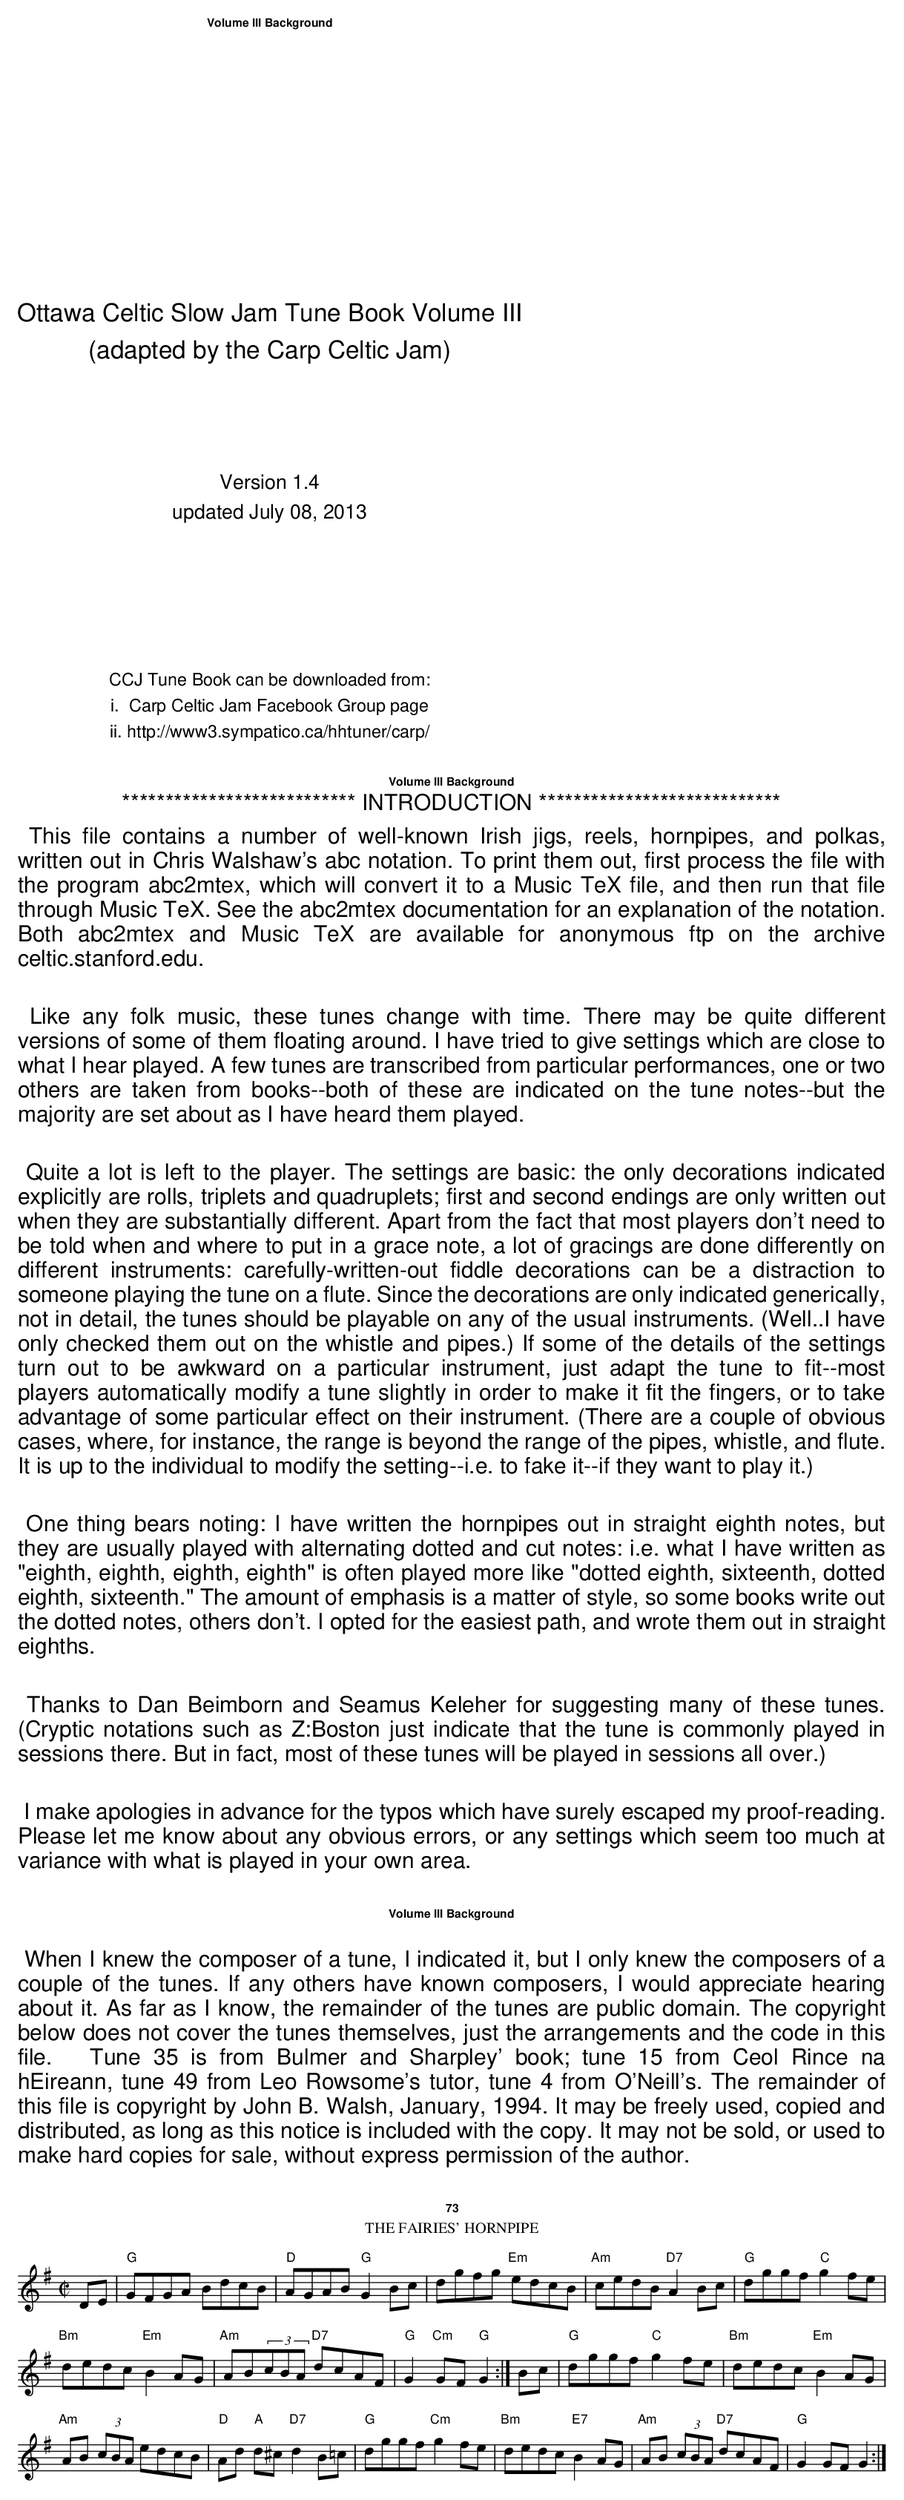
X:1
T:The Fairies' Hornpipe
E:7
M:C|
K:G
DE|"G"GFGA BdcB|"D"AGAB "G"G2Bc|dgfg "Em"edcB|\
"Am"cedB "D7"A2Bc|"G"dggf "C"g2fe|
"Bm"dedc "Em"B2AG|"Am"AB(3cBA "D7"dcAF|"G"G2 "Cm"GF "G"G2:|\
Bc|"G"dggf "C"g2fe|"Bm"dedc "Em"B2AG|
"Am"AB (3cBA edcB|"D"Ad "A"d^c "D7" d2B=c| "G"dggf "Cm"g2fe|\
"Bm"dedc "E7"B2AG|"Am"AB (3cBA "D7"dcAF|"G"G2GF G2:|
